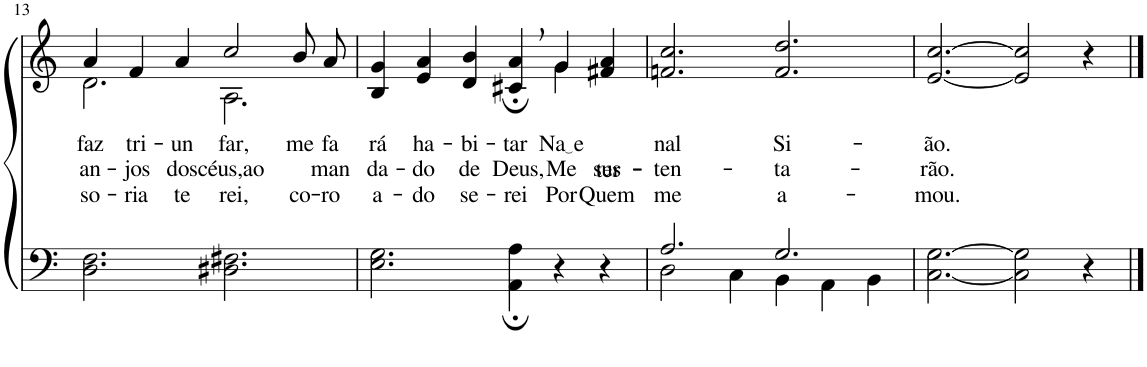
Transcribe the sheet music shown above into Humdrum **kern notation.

**kern	**kern	**text	**text	**text
*part2	*part1	*part1	*part1	*part1
*staff2	*staff1	*staff1	*staff1	*staff1
*I"Parte III e IV	*I"Parte I e II	*	*	*
!!LO:PB:g=z
*clefF4	*clefG2	*	*	*
*k[]	*k[]	*	*	*
*M6/4	*M6/4	*	*	*
=13	=13	=13	=13	=13
*	*^	*	*	*
!	!	!	!LO:LY:b	!LO:LY:b	!LO:LY:b
2.D\ 2.F\	4a/	2.d\	faz	an-	-so-
!	!	!	!LO:LY:b	!LO:LY:b	!LO:LY:b
.	4f/	.	tri-	-jos	-ria
!	!	!	!LO:LY:b	!LO:LY:b	!LO:LY:b
.	4a/	.	-un-	dos	te-
!	!	!	!LO:LY:b	!LO:LY:b	!LO:LY:b
2.D#X\ 2.F#X\	2cc/	2.A\	-far,	céus,ao	-rei,
!	!	!	!LO:LY:b	!	!LO:LY:b
.	8b/L	.	me	.	co-
!	!	!	!LO:LY:b	!LO:LY:b	!LO:LY:b
.	8a/J	.	fa-	man-	-ro-
=14	=14	=14	=14	=14	=14
!	!	!	!LO:LY:b	!LO:LY:b	!LO:LY:b
2.E\ 2.G\	1ryy	4B/ 4g/	-rá	-da-	-a-
!	!	!	!LO:LY:b	!LO:LY:b	!LO:LY:b
.	.	4e/ 4a/	ha-	-do	-do
!	!	!	!LO:LY:b	!LO:LY:b	!LO:LY:b
.	.	4d/ 4b/	-bi-	de	se-
!	!	!	!LO:LY:b	!LO:LY:b	!LO:LY:b
4AA\; 4A\;	.	4c#X/; 4a/;	-tar	Deus,	-rei
!	!	!	!LO:LY:b	!LO:LY:b	!LO:LY:b
4r	4g\	4g/	Na e	Me	Por
!	!	!	!LO:LY:b	!LO:LY:b	!LO:LY:b
4r	4ryy	4f#X/ 4a/	-ter-	sus-	Quem
=15	=15	=15	=15	=15	=15
*^	*	*	*	*	*
!	!	!	!	!LO:LY:b	!LO:LY:b	!LO:LY:b
*	*	*v	*v	*	*	*
2.A/	2D\	2.fn/ 2.cc/	-nal	-ten-	me
.	4C\	.	.	.	.
!	!	!	!LO:LY:b	!LO:LY:b	!LO:LY:b
2.G/	4BB\	2.f/ 2.dd/	Si-	-ta-	a-
.	4AA\	.	.	.	.
.	4BB\	.	.	.	.
=16	=16	=16	=16	=16	=16
!	!	!	!LO:LY:b	!LO:LY:b	!LO:LY:b
*v	*v	*	*	*	*
[2.C\ [2.G\	[2.e/ [2.cc/	-ão.	-rão.	-mou.
2C\] 2G\]	2e/] 2cc/]	.	.	.
4r	4r	.	.	.
==	==	==	==	==
*-	*-	*-	*-	*-
